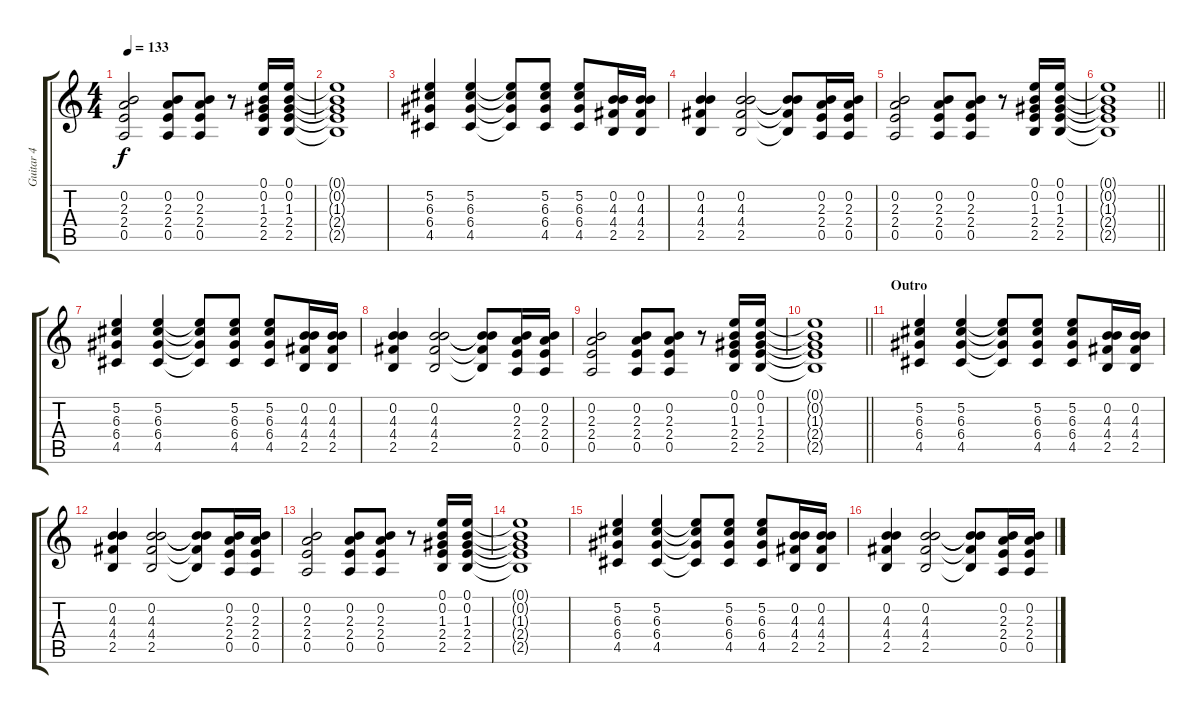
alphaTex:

\track ("Guitar 4" "Guitar 4") {instrument distortionguitar}
\staff {score tabs}
\tuning (E4 B3 G3 D3 A2 E2) {hide}
\ts (4 4)
\tempo 133
\clef g2
\ks c
(0.2 2.3 2.4 0.5).2{dy f} (0.2 2.3 2.4 0.5).8 (0.2 2.3 2.4 0.5).8 r.8 (0.1 0.2 1.3 2.4 2.5).16 (0.1 0.2 1.3 2.4 2.5).16 |
(0.1{t} 0.2{t} 1.3{t} 2.4{t} 2.5{t}).1 |
(5.2 6.3 6.4 4.5).4 (5.2 6.3 6.4 4.5).4 (5.2{t} 6.3{t} 6.4{t} 4.5{t}).8 (5.2 6.3 6.4 4.5).8 (5.2 6.3 6.4 4.5).8 (0.2 4.3 4.4 2.5).16 (0.2 4.3 4.4 2.5).16 |
(0.2 4.3 4.4 2.5).4 (0.2 4.3 4.4 2.5).2 (0.2{t} 4.3{t} 4.4{t} 2.5{t}).8 (0.2 2.3 2.4 0.5).16 (0.2 2.3 2.4 0.5).16 |
(0.2 2.3 2.4 0.5).2 (0.2 2.3 2.4 0.5).8 (0.2 2.3 2.4 0.5).8 r.8 (0.1 0.2 1.3 2.4 2.5).16 (0.1 0.2 1.3 2.4 2.5).16 |
\barLineRight lightlight
(0.1{t} 0.2{t} 1.3{t} 2.4{t} 2.5{t}).1 |
(5.2 6.3 6.4 4.5).4 (5.2 6.3 6.4 4.5).4 (5.2{t} 6.3{t} 6.4{t} 4.5{t}).8 (5.2 6.3 6.4 4.5).8 (5.2 6.3 6.4 4.5).8 (0.2 4.3 4.4 2.5).16 (0.2 4.3 4.4 2.5).16 |
(0.2 4.3 4.4 2.5).4 (0.2 4.3 4.4 2.5).2 (0.2{t} 4.3{t} 4.4{t} 2.5{t}).8 (0.2 2.3 2.4 0.5).16 (0.2 2.3 2.4 0.5).16 |
(0.2 2.3 2.4 0.5).2 (0.2 2.3 2.4 0.5).8 (0.2 2.3 2.4 0.5).8 r.8 (0.1 0.2 1.3 2.4 2.5).16 (0.1 0.2 1.3 2.4 2.5).16 |
\barLineRight lightlight
(0.1{t} 0.2{t} 1.3{t} 2.4{t} 2.5{t}).1 |
\section ("" "Outro")
(5.2 6.3 6.4 4.5).4 (5.2 6.3 6.4 4.5).4 (5.2{t} 6.3{t} 6.4{t} 4.5{t}).8 (5.2 6.3 6.4 4.5).8 (5.2 6.3 6.4 4.5).8 (0.2 4.3 4.4 2.5).16 (0.2 4.3 4.4 2.5).16 |
(0.2 4.3 4.4 2.5).4 (0.2 4.3 4.4 2.5).2 (0.2{t} 4.3{t} 4.4{t} 2.5{t}).8 (0.2 2.3 2.4 0.5).16 (0.2 2.3 2.4 0.5).16 |
(0.2 2.3 2.4 0.5).2 (0.2 2.3 2.4 0.5).8 (0.2 2.3 2.4 0.5).8 r.8 (0.1 0.2 1.3 2.4 2.5).16 (0.1 0.2 1.3 2.4 2.5).16 |
(0.1{t} 0.2{t} 1.3{t} 2.4{t} 2.5{t}).1 |
(5.2 6.3 6.4 4.5).4 (5.2 6.3 6.4 4.5).4 (5.2{t} 6.3{t} 6.4{t} 4.5{t}).8 (5.2 6.3 6.4 4.5).8 (5.2 6.3 6.4 4.5).8 (0.2 4.3 4.4 2.5).16 (0.2 4.3 4.4 2.5).16 |
(0.2 4.3 4.4 2.5).4 (0.2 4.3 4.4 2.5).2 (0.2{t} 4.3{t} 4.4{t} 2.5{t}).8 (0.2 2.3 2.4 0.5).16 (0.2 2.3 2.4 0.5).16
